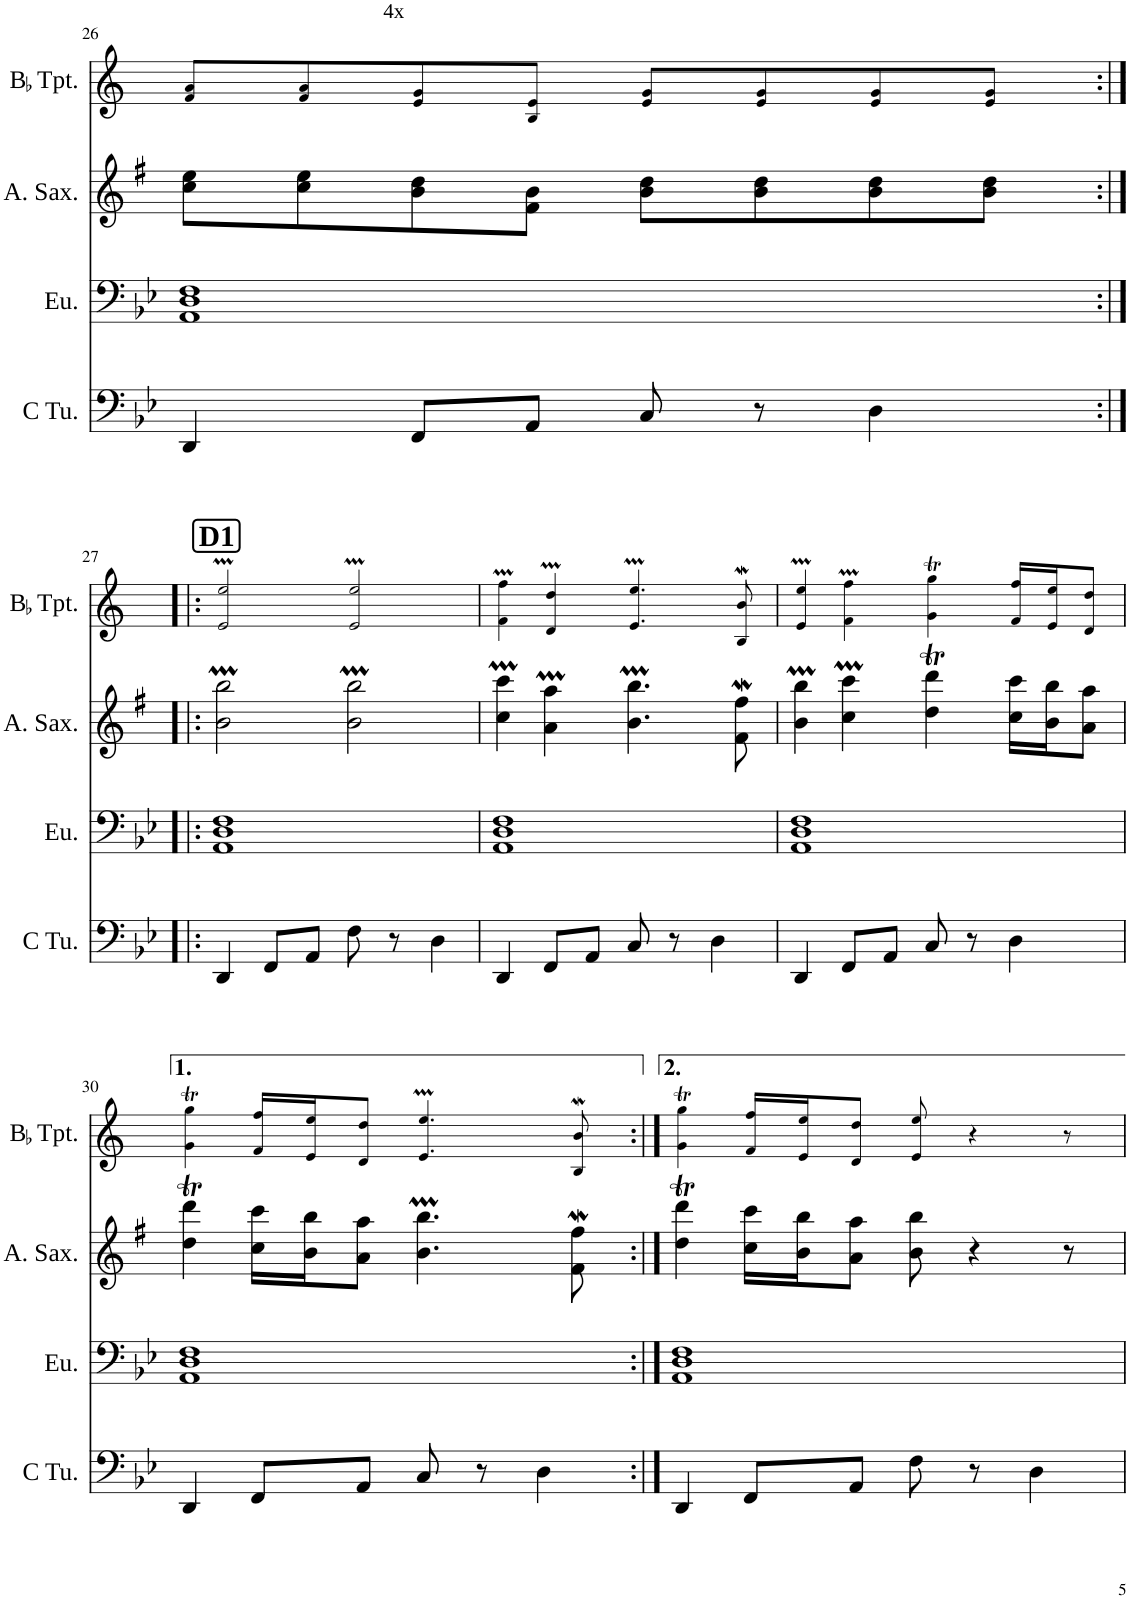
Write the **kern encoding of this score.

**kern	**kern	**kern	**kern
*part4	*part3	*part2	*part1
*staff4	*staff3	*staff2	*staff1
*I"C Tuba	*I"Euphonium	*I"Alto Saxophone	*I"BaccidentalFlat Trumpet
*I'C Tu.	*I'Eu.	*I'A. Sax.	*I'BaccidentalFlat Tpt.
!!LO:PB:g=z
*clefF4	*clefF4	*clefG2	*clefG2
*	*	*ITrd5c9	*ITrd1c2
*k[b-e-]	*k[b-e-]	*k[f#]	*k[]
*M4/4	*M4/4	*M4/4	*M4/4
=26	=26	=26	=26
!	!	!	!LO:TX:a:t=4x
4DD/	1AA 1D 1F	8cc\ 8ee\L	8f/ 8a/L
.	.	8cc\ 8ee\	8f/ 8a/
8FF/L	.	8b\ 8dd\	8e/ 8g/
8AA/J	.	8f#\ 8b\J	8B/ 8e/J
8C/	.	8b\ 8dd\L	8e/ 8g/L
8r	.	8b\ 8dd\	8e/ 8g/
4D\	.	8b\ 8dd\	8e/ 8g/
.	.	8b\ 8dd\J	8e/ 8g/J
!!LO:LB:g=z
=27:|!|:	=27:|!|:	=27:|!|:	=27:|!|:
!	!	!	!LO:TX:a:B:t=D1
4DD/	1AA 1D 1F	2b\M 2bb\M	2e/M 2ee/M
8FF/L	.	.	.
8AA/J	.	.	.
8F\	.	2b\M 2bb\M	2e/M 2ee/M
8r	.	.	.
4D\	.	.	.
=28	=28	=28	=28
4DD/	1AA 1D 1F	4cc\M 4ccc\M	4f\M 4ff\M
8FF/L	.	4a\M 4aa\M	4d/M 4dd/M
8AA/J	.	.	.
8C/	.	4.b\M 4.bb\M	4.e/M 4.ee/M
8r	.	.	.
4D\	.	.	.
.	.	8f#\M 8ff#\M	8B/M 8b/M
=29	=29	=29	=29
4DD/	1AA 1D 1F	4b\M 4bb\M	4e/M 4ee/M
8FF/L	.	4cc\M 4ccc\M	4f\M 4ff\M
8AA/J	.	.	.
8C/	.	4dd\T 4ddd\T	4g\T 4gg\T
8r	.	.	.
4D\	.	16cc\ 16ccc\LL	16f/ 16ff/LL
.	.	16b\ 16bb\J	16e/ 16ee/J
.	.	8a\ 8aa\J	8d/ 8dd/J
!!LO:LB:g=z
=30	=30	=30	=30
4DD/	1AA 1D 1F	4dd\T 4ddd\T	4g\T 4gg\T
8FF/L	.	16cc\ 16ccc\LL	16f/ 16ff/LL
.	.	16b\ 16bb\J	16e/ 16ee/J
8AA/J	.	8a\ 8aa\J	8d/ 8dd/J
8C/	.	4.b\M 4.bb\M	4.e/M 4.ee/M
8r	.	.	.
4D\	.	.	.
.	.	8f#\M 8ff#\M	8B/M 8b/M
=31:|!	=31:|!	=31:|!	=31:|!
4DD/	1AA 1D 1F	4dd\T 4ddd\T	4g\T 4gg\T
8FF/L	.	16cc\ 16ccc\LL	16f/ 16ff/LL
.	.	16b\ 16bb\J	16e/ 16ee/J
8AA/J	.	8a\ 8aa\J	8d/ 8dd/J
8F\	.	8b\ 8bb\	8e/ 8ee/
8r	.	4r	4r
4D\	.	.	.
.	.	8r	8r
=	=	=	=
*-	*-	*-	*-
